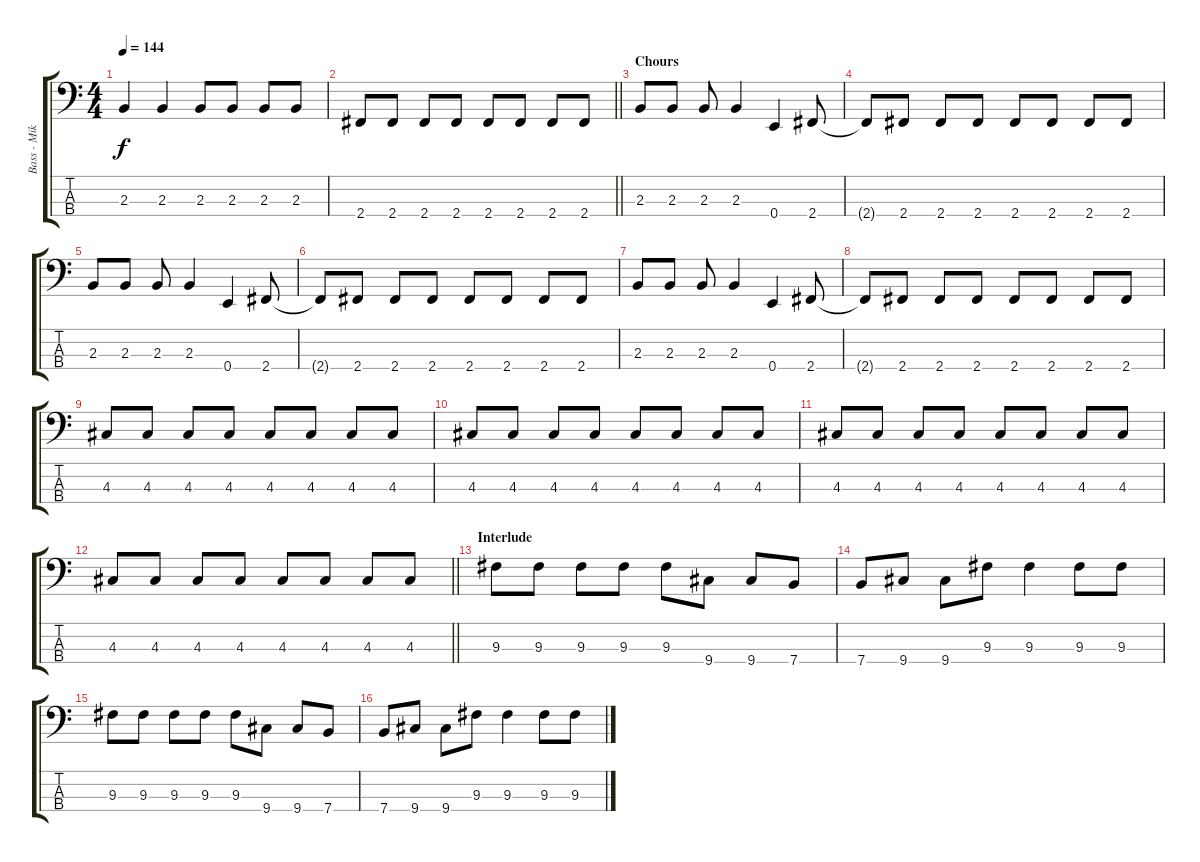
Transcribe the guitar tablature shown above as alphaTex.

\track ("Bass - Mike Dirnt" "Bass - Mik") {instrument electricbasspick}
\staff {score tabs}
\tuning (G2 D2 A1 E1) {hide}
\ts (4 4)
\tempo 144
\clef f4
\ks c
2.3.4{dy f} 2.3.4 2.3.8 2.3.8 2.3.8 2.3.8 |
\barLineRight lightlight
2.4.8 2.4.8 2.4.8 2.4.8 2.4.8 2.4.8 2.4.8 2.4.8 |
\section ("" "Chours")
2.3.8 2.3.8 2.3.8 2.3.4 0.4.4 2.4.8 |
2.4{t}.8 2.4.8 2.4.8 2.4.8 2.4.8 2.4.8 2.4.8 2.4.8 |
2.3.8 2.3.8 2.3.8 2.3.4 0.4.4 2.4.8 |
2.4{t}.8 2.4.8 2.4.8 2.4.8 2.4.8 2.4.8 2.4.8 2.4.8 |
2.3.8 2.3.8 2.3.8 2.3.4 0.4.4 2.4.8 |
2.4{t}.8 2.4.8 2.4.8 2.4.8 2.4.8 2.4.8 2.4.8 2.4.8 |
4.3.8 4.3.8 4.3.8 4.3.8 4.3.8 4.3.8 4.3.8 4.3.8 |
4.3.8 4.3.8 4.3.8 4.3.8 4.3.8 4.3.8 4.3.8 4.3.8 |
4.3.8 4.3.8 4.3.8 4.3.8 4.3.8 4.3.8 4.3.8 4.3.8 |
\barLineRight lightlight
4.3.8 4.3.8 4.3.8 4.3.8 4.3.8 4.3.8 4.3.8 4.3.8 |
\section ("" "Interlude")
9.3.8 9.3.8 9.3.8 9.3.8 9.3.8 9.4.8 9.4.8 7.4.8 |
7.4.8 9.4.8 9.4.8 9.3.8 9.3.4 9.3.8 9.3.8 |
9.3.8 9.3.8 9.3.8 9.3.8 9.3.8 9.4.8 9.4.8 7.4.8 |
7.4.8 9.4.8 9.4.8 9.3.8 9.3.4 9.3.8 9.3.8
